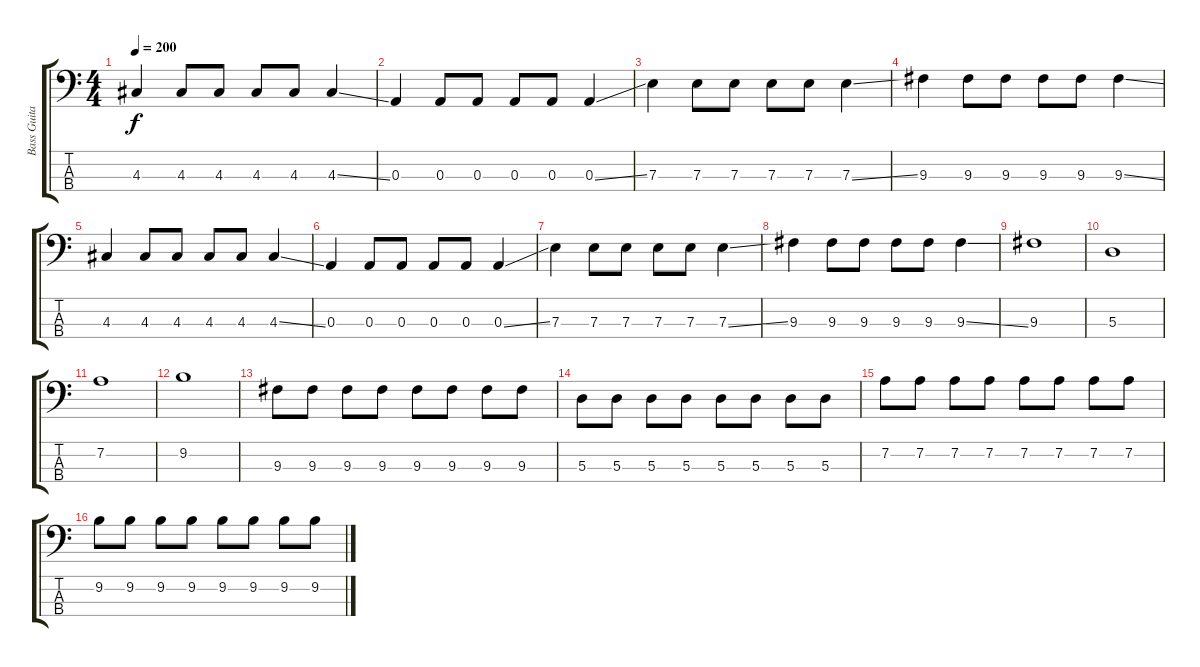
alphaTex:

\track ("Bass Guitar" "Bass Guita") {instrument electricbassfinger}
\staff {score tabs}
\tuning (G2 D2 A1 E1) {hide}
\ts (4 4)
\tempo 200
\clef f4
\ks c
4.3.4{dy f} 4.3.8 4.3.8 4.3.8 4.3.8 4.3{ss}.4 |
0.3.4 0.3.8 0.3.8 0.3.8 0.3.8 0.3{ss}.4 |
7.3.4 7.3.8 7.3.8 7.3.8 7.3.8 7.3{ss}.4 |
9.3.4 9.3.8 9.3.8 9.3.8 9.3.8 9.3{ss}.4 |
4.3.4 4.3.8 4.3.8 4.3.8 4.3.8 4.3{ss}.4 |
0.3.4 0.3.8 0.3.8 0.3.8 0.3.8 0.3{ss}.4 |
7.3.4 7.3.8 7.3.8 7.3.8 7.3.8 7.3{ss}.4 |
9.3.4 9.3.8 9.3.8 9.3.8 9.3.8 9.3{ss}.4 |
9.3.1 |
5.3.1 |
7.2.1 |
9.2.1 |
9.3.8 9.3.8 9.3.8 9.3.8 9.3.8 9.3.8 9.3.8 9.3.8 |
5.3.8 5.3.8 5.3.8 5.3.8 5.3.8 5.3.8 5.3.8 5.3.8 |
7.2.8 7.2.8 7.2.8 7.2.8 7.2.8 7.2.8 7.2.8 7.2.8 |
9.2.8 9.2.8 9.2.8 9.2.8 9.2.8 9.2.8 9.2.8 9.2.8
